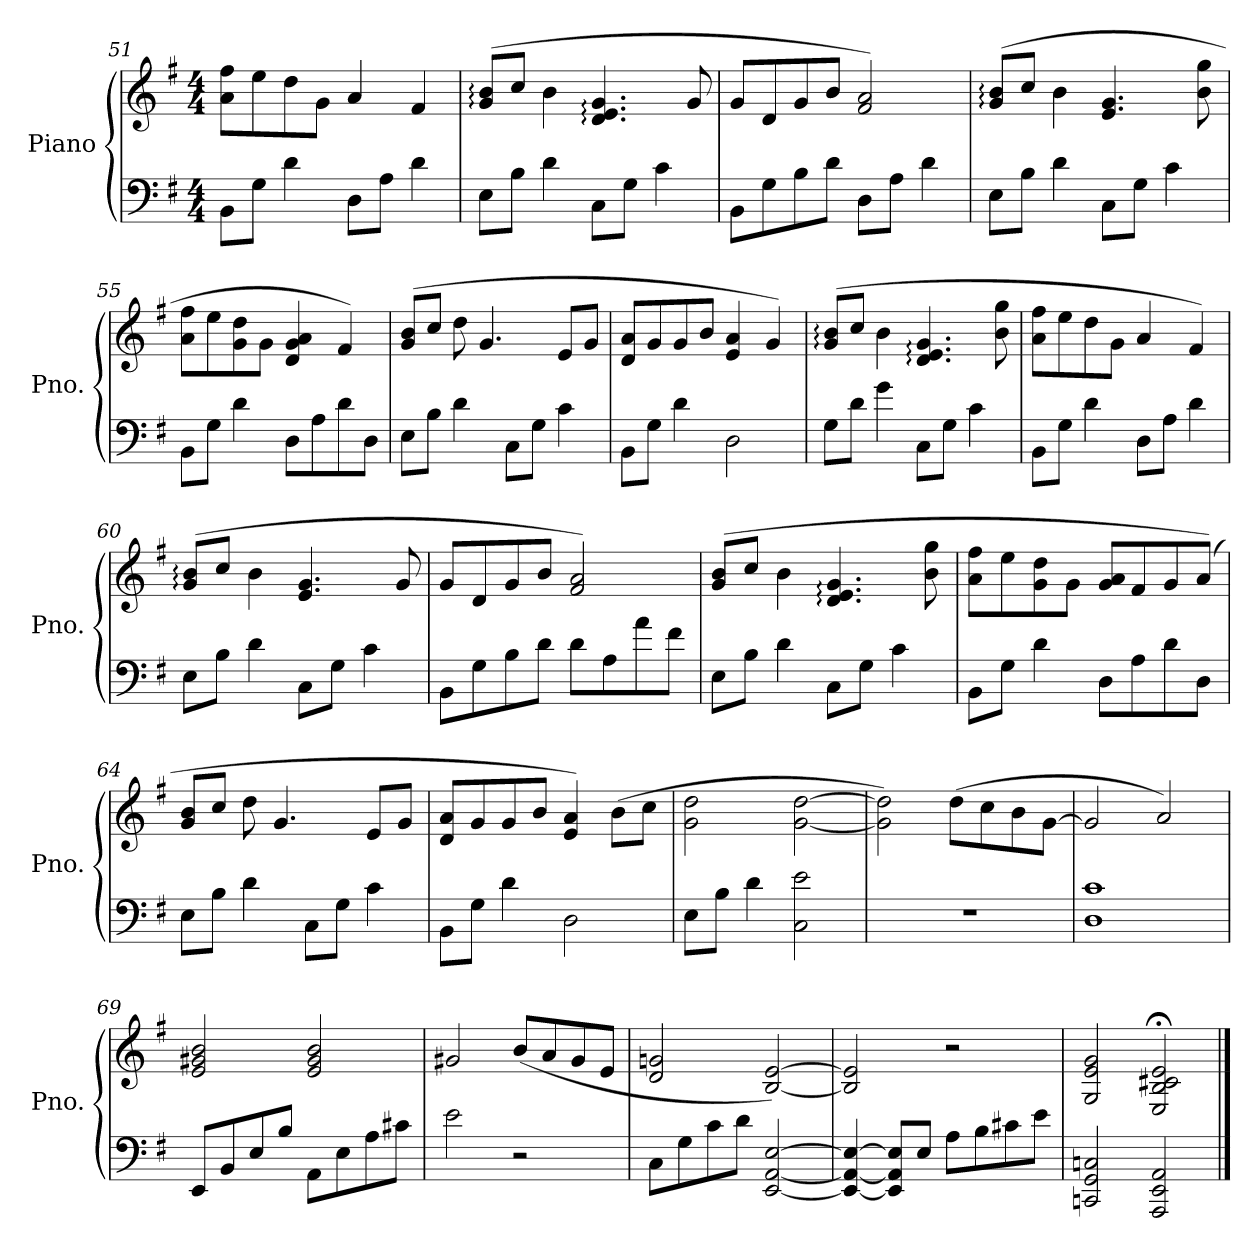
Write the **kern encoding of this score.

**kern	**kern
*part1	*part1
*staff2	*staff1
*I"Piano	*
*I'Pno.	*
!!LO:LB:g=z
*clefF4	*clefG2
*k[f#]	*k[f#]
*G:	*G:
*M4/4	*M4/4
=51	=51
8BBi\L	8ai\ 8ff#iL
8Gi\J	8eei\
4di\	8ddi\
.	8gi\J
8Di\L	4ai/
8Ai\J	.
4di\	4f#i/
=52	=52
8Ei\L	(8gi/: 8bi:L
8Bi\J	8cci/J
4di\	4bi\
8Ci\L	4.di/: 4.ei: 4.gi:
8Gi\J	.
4ci\	.
.	8gi/
=53	=53
8BBi\L	8gi/L
8Gi\	8di/
8Bi\	8gi/
8di\J	8bi/J
8Di\L	2f#i/ 2ai)
8Ai\J	.
4di\	.
=54	=54
8Ei\L	(8gi/: 8bi:L
8Bi\J	8cci/J
4di\	4bi\
8Ci\L	4.ei/ 4.gi
8Gi\J	.
4ci\	.
.	8bi\ 8ggi
=55	=55
8BBi\L	8ai\ 8ff#iL
8Gi\J	8eei\
4di\	8gi\ 8ddi
.	8gi\J
8Di\L	4di/ 4gi 4ai
8Ai\	.
8di\	4f#i/)
8Di\J	.
!!LO:PB:g=z
=56	=56
8Ei\L	(8gi/ 8biL
8Bi\J	8cci/J
4di\	8ddi\
.	4.gi/
8Ci\L	.
8Gi\J	.
4ci\	8ei/L
.	8gi/J
=57	=57
8BBi\L	8di/ 8aiL
8Gi\J	8gi/
4di\	8gi/
.	8bi/J
2Di\	4ei/ 4ai
.	4gi/)
=58	=58
8Gi\L	(8gi/: 8bi:L
8di\J	8cci/J
4gi\	4bi\
8Ci\L	4.di/: 4.ei: 4.gi:
8Gi\J	.
4ci\	.
.	8bi\ 8ggi
=59	=59
8BBi\L	8ai\ 8ff#iL
8Gi\J	8eei\
4di\	8ddi\
.	8gi\J
8Di\L	4ai/
8Ai\J	.
4di\	4f#i/)
=60	=60
8Ei\L	(8gi/: 8bi:L
8Bi\J	8cci/J
4di\	4bi\
8Ci\L	4.ei/ 4.gi
8Gi\J	.
4ci\	.
.	8gi/
!!LO:LB:g=z
=61	=61
8BBi\L	8gi/L
8Gi\	8di/
8Bi\	8gi/
8di\J	8bi/J
8di\L	2f#i/ 2ai)
8Ai\	.
8ai\	.
8f#i\J	.
=62	=62
8Ei\L	(8gi/ 8biL
8Bi\J	8cci/J
4di\	4bi\
8Ci\L	4.di/: 4.ei: 4.gi:
8Gi\J	.
4ci\	.
.	8bi\ 8ggi
=63	=63
8BBi\L	8ai\ 8ff#iL
8Gi\J	8eei\
4di\	8gi\ 8ddi
.	8gi\J
8Di\L	8gi/ 8aiL
8Ai\	8f#i/
8di\	8gi/
8Di\J	(8ai/J)
=64	=64
8Ei\L	8gi/ 8biL
8Bi\J	8cci/J
4di\	8ddi\
.	4.gi/
8Ci\L	.
8Gi\J	.
4ci\	8ei/L
.	8gi/J
!!LO:LB:g=z
=65	=65
8BBi\L	8di/ 8aiL
8Gi\J	8gi/
4di\	8gi/
.	8bi/J
2Di\	4ei/ 4ai)
.	(8bi\L
.	8cci\J
=66	=66
8Ei\L	2gi\ 2ddi
8Bi\J	.
4di\	.
2Ci\ 2ei	[2gi\ [2ddi
=67	=67
1r	2gi\] 2ddi])
.	(8ddi\L
.	8cci\
.	8bi\
.	[8gi\J
=68	=68
1Di 1ci	2gi/]
.	2ai/)
=69	=69
8EEi/L	2ei/ 2g#Xi 2bi
8BBi/	.
8Ei/	.
8Bi/J	.
8AAi\L	2ei/ 2g#i 2bi
8Ei\	.
8Ai\	.
8c#Xi\J	.
!!LO:LB:g=z
=70	=70
2ei\	2g#Xi/
2r	(8bi/L
.	8ai/
.	8g#i/
.	8ei/J
=71	=71
8Ci\L	2di/ 2gni
8Gi\	.
8ci\	.
8di\J	.
[2EEi/ [2AAi [2Ei	[2Bi/ [2ei)
=72	=72
4EEi/_ 4AAi_ 4Ei_	2Bi/] 2ei]
8EEi/] 8AAi] 8Ei]L	.
8Ei/J	.
8Ai\L	2r
8Bi\	.
8c#Xi\	.
8ei\J	.
=73	=73
2CCni/ 2GGi 2Cni	2Gi/ 2ei 2gi
2AAAi/ 2EEi 2AAi	2Ei/; 2Bi; 2c#Xi; 2ei;
==	==
*-	*-
